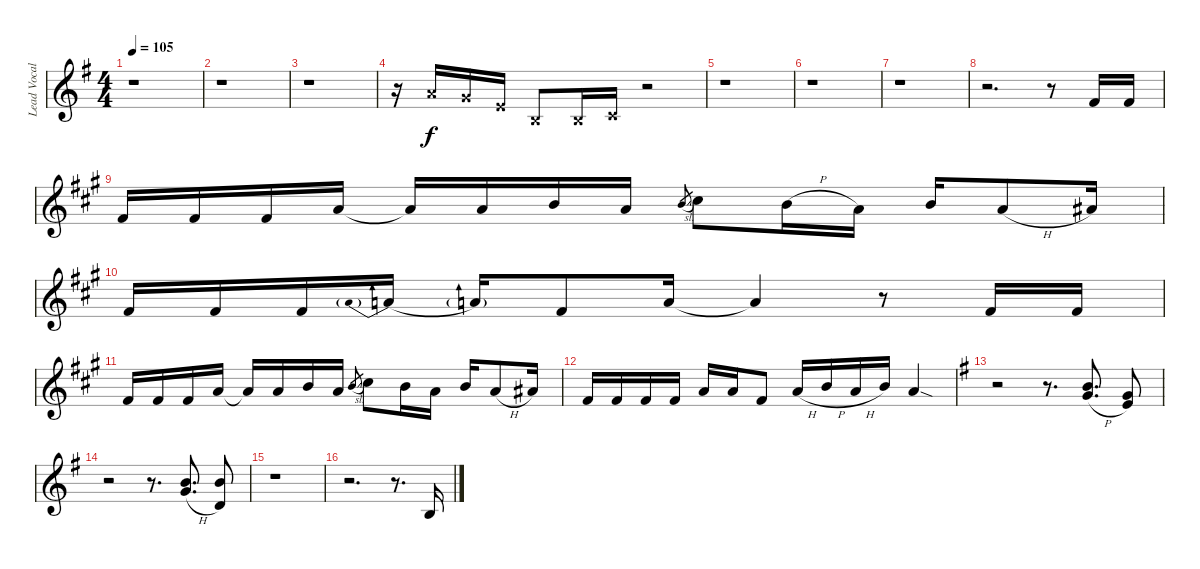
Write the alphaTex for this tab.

\track ("Lead Vocals" "Lead Vocal") {instrument lead6voice}
\staff {score}
\tuning (E4 B3 G3 D3 A2 E2) {hide}
\ts (4 4)
\tempo 105
\clef g2
\ks eminor
r.1{dy f} |
r.1 |
r.1 |
r.16 5.1{x}.16 3.1{x}.16 0.1{x}.16 0.2{x}.8 0.2{x}.16 1.2{x}.16 r.2 |
r.1 |
r.1 |
r.1 |
r.2{d} r.8 2.1.16 2.1.16 |
\ks f#minor
2.1.16 2.1.16 2.1.16 5.1.16 5.1{t}.16 5.1.16 7.1.16 5.1.16 7.1{sl}.8{gr} 9.1.8 7.1{h}.16 5.1.16 7.1.16 5.1{h}.8 6.1.16 |
2.1.16 2.1.16 2.1.16 5.1{be (prebend 0 1 60 1)}.16 5.1{t}.16 2.1.8 5.1.16 5.1{t}.4 r.8 2.1.16 2.1.16 |
2.1.16 2.1.16 2.1.16 5.1.16 5.1{t}.16 5.1.16 7.1.16 5.1.16 7.1{sl}.8{gr} 9.1.8 7.1.16 5.1.16 7.1.16 5.1{h}.8 6.1.16 |
2.1.16 2.1.16 2.1.16 2.1.16 5.1.16 5.1.16 2.1.8 5.1{h}.16 7.1{h}.16 5.1{h}.16 7.1.16 5.1{sod}.4 |
\ks eminor
r.2 r.8{d} (7.1{h} 8.2{h}).8{d} (3.1 5.2).8 |
r.2 r.8{d} (7.1{h} 8.2{h}).8{d} (7.1 3.2).8 |
r.1 |
r.2{d} r.8{d} 0.2.16
